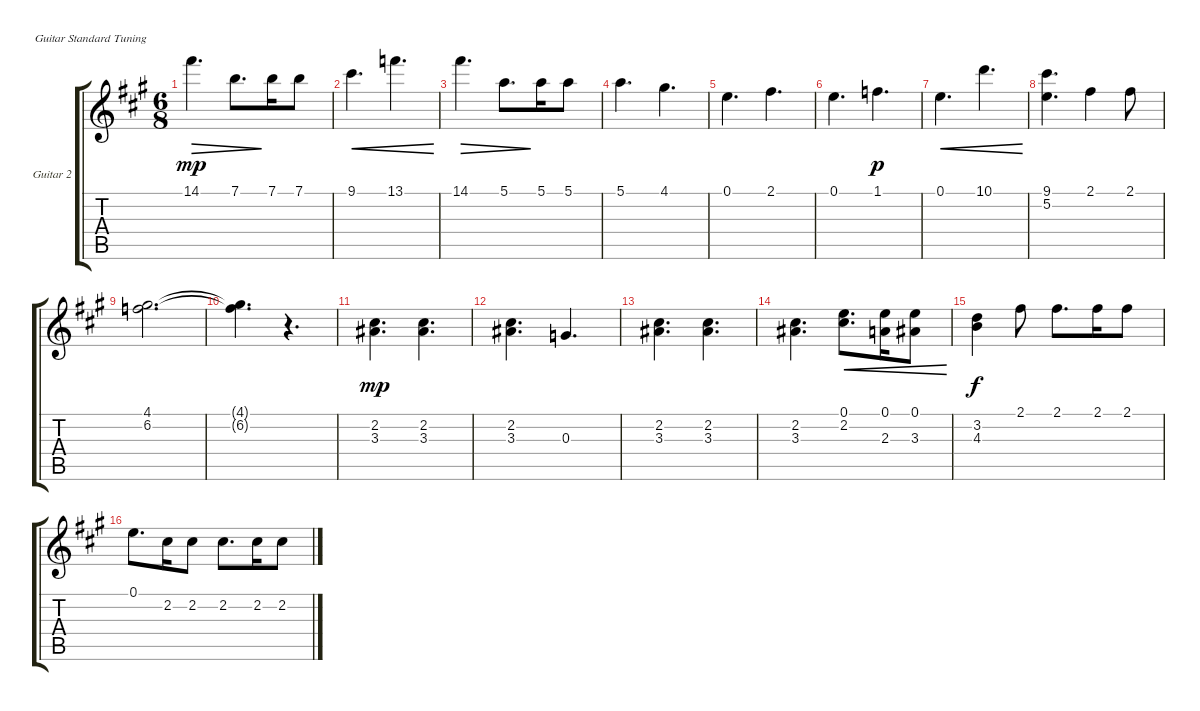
\defaultSystemsLayout 4
\bracketExtendMode groupsimilarinstruments
\firstSystemTrackNameOrientation horizontal
\otherSystemsTrackNameOrientation horizontal
\track ("Guitar 2" "Guitar 2") {instrument acousticguitarnylon}
\staff {score tabs}
\tuning (E4 B3 G3 D3 A2 E2)
\ts (6 8)
\tempo (120 hide)
\clef g2
\ks a
14.1.4{d dec dy mp} 7.1.8{d dec} 7.1.16 7.1.8 |
9.1.4{d cre} 13.1.4{d cre} |
14.1.4{d dec} 5.1.8{d dec} 5.1.16 5.1.8 |
5.1.4{d} 4.1.4{d} |
0.1.4{d} 2.1.4{d} |
0.1.4{d} 1.1.4{d dy p} |
0.1.4{d cre} 10.1.4{d cre} |
(5.2 9.1).4{d} 2.1.4 2.1.8 |
(6.2 4.1).2{d} |
(6.2{t} 4.1{t}).4{d} r.4{d} |
\scale
0.305286 (3.3 2.2).4{d dy mp} (3.3 2.2).4{d} |
\scale
0.174152 (3.3 2.2).4{d} 0.3.4{d} |
\scale
0.211196 (3.3 2.2).4{d} (3.3 2.2).4{d} |
\scale
0.309638 (3.3 2.2).4{d} (2.2 0.1).8{d cre} (2.3 0.1).16{cre} (3.3 0.1).8{cre} |
(4.3 3.2).4{dy f} 2.1.8 2.1.8{d} 2.1.16 2.1.8 |
0.1.8{d} 2.2.16 2.2.8 2.2.8{d} 2.2.16 2.2.8
